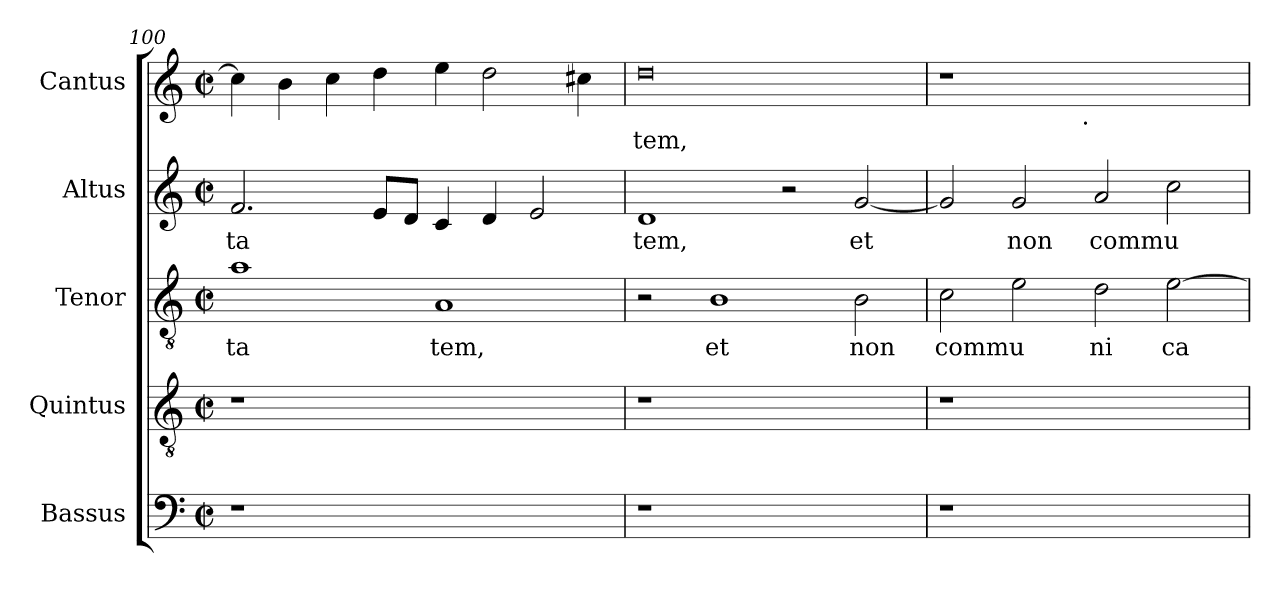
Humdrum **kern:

**kern	**kern	**kern	**text	**kern	**text	**kern	**text
*part5	*part4	*part3	*part3	*part2	*part2	*part1	*part1
*staff5	*staff4	*staff3	*staff3	*staff2	*staff2	*staff1	*staff1
*I"Bassus	*I"Quintus	*I"Tenor	*	*I"Altus	*	*I"Cantus	*
*I'Bassus	*I'Quintus	*I'Tenor	*	*I'Altus	*	*I'Cantus	*
!!LO:LB:g=z
*clefF4	*clefGv2	*clefGv2	*	*clefG2	*	*clefG2	*
*k[]	*k[]	*k[]	*	*k[]	*	*k[]	*
*C:	*C:	*C:	*	*C:	*	*C:	*
*M2/2	*M2/2	*M2/2	*	*M2/2	*	*M2/2	*
*met(c|)	*met(c|)	*met(c|)	*	*met(c|)	*	*met(c|)	*
=100	=100	=100	=100	=100	=100	=100	=100
!	!	!	!LO:LY:b:cj	!	!LO:LY:b:cj	!	!LO:LY:b:cj
1r	1r	1a	ta	2.f/	ta-	4cc\]	--
!	!	!	!	!	!	!	!LO:LY:b:cj
.	.	.	.	.	.	4b\	--
!	!	!	!	!	!	!	!LO:LY:b:cj
.	.	.	.	.	.	4cc\	--
!	!	!	!	!	!LO:LY:b:cj	!	!LO:LY:b:cj
.	.	.	.	8e/L	--	4dd\	--
!	!	!	!	!	!LO:LY:b:cj	!	!
.	.	.	.	8d/J	--	.	.
!	!	!	!LO:LY:b:cj	!	!LO:LY:b:cj	!	!LO:LY:b:cj
1ryy	1ryy	1A	tem,	4c/	--	4ee\	--
!	!	!	!	!	!LO:LY:b:cj	!	!LO:LY:b:cj
.	.	.	.	4d/	--	2dd\	--
!	!	!	!	!	!LO:LY:b:cj	!	!
.	.	.	.	2e/	--	.	.
!	!	!	!	!	!	!	!LO:LY:b:cj
.	.	.	.	.	.	4cc#\	--
=101	=101	=101	=101	=101	=101	=101	=101
!	!	!	!	!	!LO:LY:b:cj	!	!LO:LY:b:cj
1r	1r	2r	.	1d	-tem,	0dd	-tem,
!	!	!	!LO:LY:b:cj	!	!	!	!
.	.	1B	et	.	.	.	.
1ryy	1ryy	.	.	2r	.	.	.
!	!	!	!LO:LY:b:cj	!	!LO:LY:b:cj	!	!
.	.	2B\	non	[<2g/	et	.	.
=102	=102	=102	=102	=102	=102	=102	=102
!	!	!	!LO:LY:b:cj	!	!LO:LY:b:cj	!	!
*	*	*	*	*	*	*^	*
1r	1r	2c\	commu	2g/]	.	1r	2ryy	.
!	!	!	!LO:LY:b:cj	!	!LO:LY:b:cj	!	!	!
.	.	2e\	.	2g/	non	.	4...ryy	.
!	!	!	!	!	!	!	!LO:TX:b:t=.	!
.	.	.	.	.	.	.	1ryy	.
!	!	!	!LO:LY:b:cj	!	!LO:LY:b:cj	!	!	!
1ryy	1ryy	2d\	ni	2a/	commu-	1ryy	.	.
!	!	!	!LO:LY:b:cj	!	!LO:LY:b:cj	!	!	!
.	.	[>2e\	ca	2cc\	--	.	.	.
.	.	.	.	.	.	.	32ryy	.
*	*	*	*	*	*	*v	*v	*
=	=	=	=	=	=	=	=
*-	*-	*-	*-	*-	*-	*-	*-
